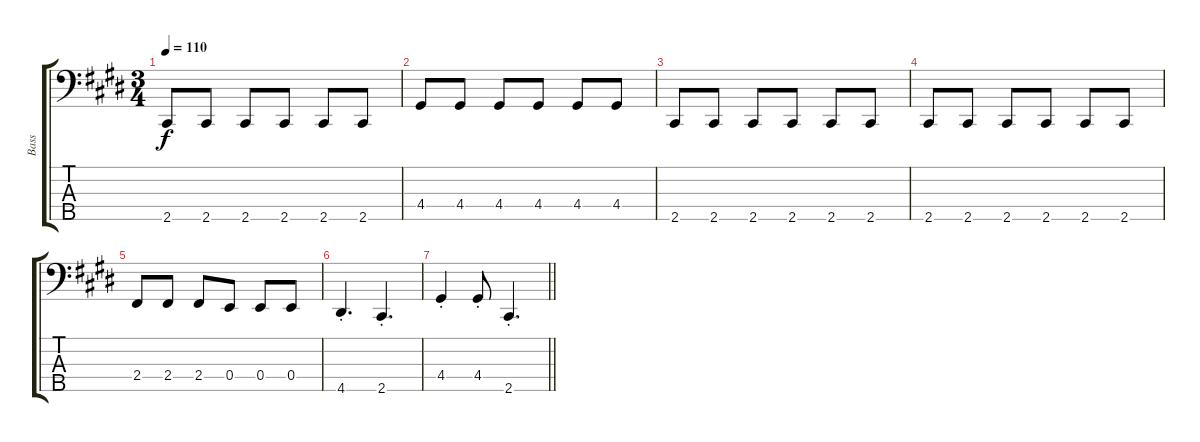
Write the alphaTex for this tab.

\track ("Bass" "Bass") {instrument electricbassfinger}
\staff {score tabs}
\tuning (G2 D2 A1 E1 B0) {hide}
\ts (3 4)
\tempo 110
\clef f4
\ks c#minor
2.5.8{dy f} 2.5.8 2.5.8 2.5.8 2.5.8 2.5.8 |
4.4.8 4.4.8 4.4.8 4.4.8 4.4.8 4.4.8 |
2.5.8 2.5.8 2.5.8 2.5.8 2.5.8 2.5.8 |
2.5.8 2.5.8 2.5.8 2.5.8 2.5.8 2.5.8 |
2.4.8 2.4.8 2.4.8 0.4.8 0.4.8 0.4.8 |
4.5{st}.4{d} 2.5{st}.4{d} |
\barLineRight lightlight
4.4{st}.4 4.4{st}.8 2.5{st}.4{d}
